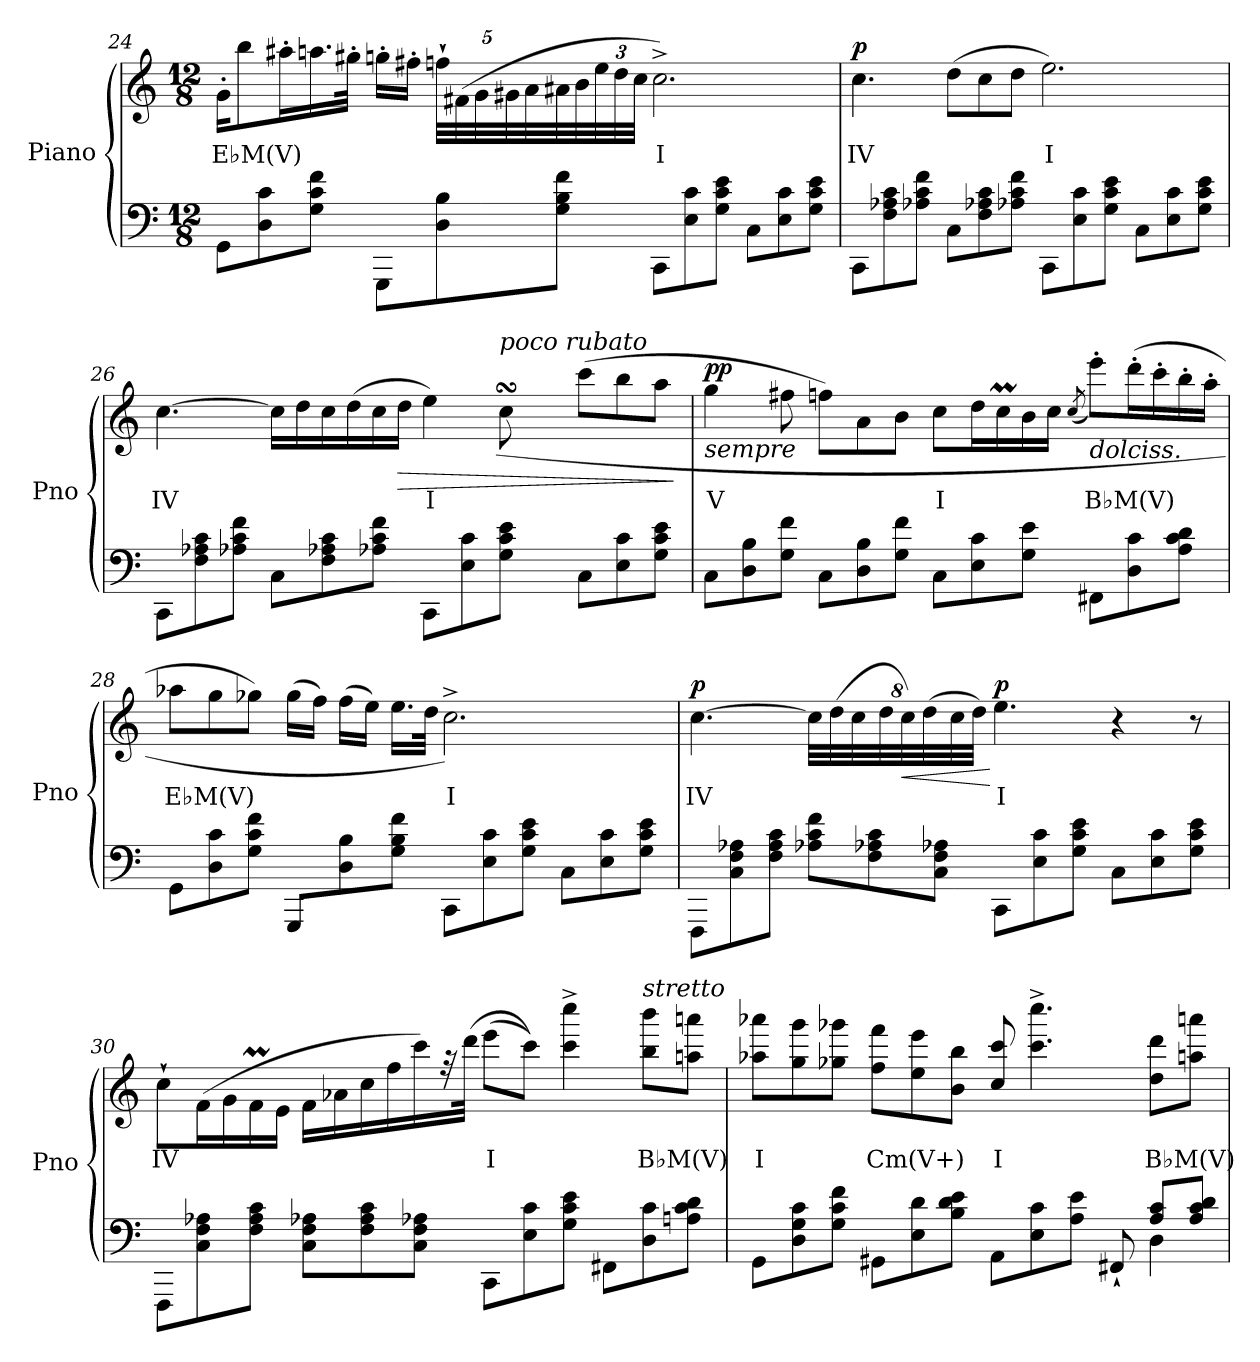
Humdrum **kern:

**kern	**kern	**text	**dynam
*part2	*part1	*part1	*part1
*staff2	*staff1	*staff1	*staff1
*I"Piano	*I"Piano	*	*
*I'Pno	*I'Pno	*	*
!!LO:PB:g=z
*clefF4	*clefG2	*	*
*k[]	*k[]	*	*
*M12/8	*M12/8	*	*
=24	=24	=24	=24
!	!	!LO:LY:b	!
8GG\L	16g'\KL	E♭M(V)	.
.	8bb\	.	.
8D\ 8c\	.	.	.
.	16aa#X'\L	.	.
8G\ 8c\ 8f\J	16.aan\	.	.
.	32gg#X'\JJk	.	.
8GGG\L	16ggn'\LL	.	.
.	16ff#X'\JJ	.	.
*	*Xbrackettup	*	*
8D\ 8B\	40ffn`\LLL	.	.
.	(>40f#X\	.	.
.	40g\	.	.
.	40g#X\	.	.
.	40a\	.	.
8G\ 8B\ 8f\J	32a#X\	.	.
.	32b\	.	.
.	48ee\	.	.
.	48dd\	.	.
.	48cc\JJJ	.	.
!	!	!LO:LY:b	!
8CC\L	2.cc^\)	I	.
8E\ 8c\	.	.	.
8G\ 8c\ 8e\J	.	.	.
8C\L	.	.	.
8E\ 8c\	.	.	.
8G\ 8c\ 8e\J	.	.	.
=25	=25	=25	=25
!	!	!LO:LY:b	!LO:DY:b
8CC\L	4.cc\	IV	p
8F\ 8A-X\ 8c\	.	.	.
8A-X\ 8c\ 8f\J	.	.	.
8C\L	(>8dd\L	.	.
8F\ 8A-X\ 8c\	8cc\	.	.
8A-X\ 8c\ 8f\J	8dd\J	.	.
!	!	!LO:LY:b	!
8CC\L	2.ee\)	I	.
8E\ 8c\	.	.	.
8G\ 8c\ 8e\J	.	.	.
8C\L	.	.	.
8E\ 8c\	.	.	.
8G\ 8c\ 8e\J	.	.	.
!!LO:LB:g=z
=26	=26	=26	=26
*^	*	*	*
!	!	!	!LO:LY:b	!
*	*	*^	*	*
1ryy	8CC\L	[4.cc\	1ryy	IV	.
.	8F\ 8A-X\ 8c\	.	.	.	.
.	8A-X\ 8c\ 8f\J	.	.	.	.
.	8C\L	16cc\LL]	.	.	.
.	.	16dd\	.	.	.
.	8F\ 8A-X\ 8c\	16cc\	.	.	.
.	.	(>16dd\	.	.	.
.	8A-X\ 8c\ 8f\J	16cc\	.	.	.
!	!	!	!	!	!LO:HP:b
.	.	16dd\JJ	.	.	>
!	!	!	!	!LO:LY:b	!
.	8CC\L	4ee\)	.	I	.
.	8E\ 8c\	.	.	.	.
!	!	!LO:TX:a:i:t=poco rubato	!	!	!
8ryy	8G\ 8c\ 8e\J	8ccsSSs\	(>32dd!yy	.	.
.	.	.	32cc!yy	.	.
.	.	.	32b!yy	.	.
.	.	.	32cc!yy	.	.
4.ryy	8C\L	(>8ccc\L	4.ryy	.	.
.	8E\ 8c\	8bb\	.	.	.
.	8G\ 8c\ 8e\J	8aa\J	.	.	.
*v	*v	*	*	*	*
*	*v	*v	*	*
.	.	.	]
=27	=27	=27	=27
!	!LO:TX:b:i:t=sempre	!	!
!	!	!LO:LY:b	!LO:DY:b
8C\L	4gg\	V	pp
8D\ 8B\	.	.	.
8G\ 8f\J	8ff#X\	.	.
8C\L	8ffn\L)	.	.
8D\ 8B\	8a\	.	.
8G\ 8f\J	8b\J	.	.
!	!	!LO:LY:b	!
8C\L	8cc\L	I	.
8E\ 8c\	16dd\L	.	.
.	16ccM\	.	.
8G\ 8e\J	16b\	.	.
.	16cc\JJ	.	.
.	(>8qcc/	.	.
!	!LO:TX:b:i:t=dolciss.	!	!
!	!	!LO:LY:b	!
8FF#X\L	8eee'\L)	B♭M(V)	.
8D\ 8c\	(>16ddd'\L	.	.
.	16ccc'\	.	.
8A\ 8c\ 8d\J	16bb'\	.	.
.	16aa'\JJ	.	.
!!LO:LB:g=z
=28	=28	=28	=28
!	!	!LO:LY:b	!
8GG\L	8aa-X\L	E♭M(V)	.
8D\ 8c\	8gg\	.	.
8G\ 8c\ 8f\J	8gg-X\J)	.	.
8GGG/L	(>16gg-\LL	.	.
.	16ff\JJ)	.	.
8D\ 8B\	(>16ff\LL	.	.
.	16ee\JJ)	.	.
8G\ 8B\ 8f\J	16.ee\LL	.	.
.	32dd\JJk	.	.
!	!	!LO:LY:b	!
8CC\L	2.cc^\)	I	.
8E\ 8c\	.	.	.
8G\ 8c\ 8e\J	.	.	.
8C\L	.	.	.
8E\ 8c\	.	.	.
8G\ 8c\ 8e\J	.	.	.
=29	=29	=29	=29
!	!	!LO:LY:b	!LO:DY:b
8FFF/L	[4.cc\	IV	p
8C\ 8F\ 8A-X\	.	.	.
8F\ 8A-\ 8c\J	.	.	.
8A-X\ 8c\ 8f\L	64%3cc\LL]	.	.
.	(>64%3dd\	.	.
.	64%3cc\	.	.
8F\ 8A-X\ 8c\	.	.	.
.	64%3dd\	.	.
!	!	!	!LO:HP:b
.	64%3cc\)	.	<
.	(>64%3dd\	.	.
8C\ 8F\ 8A-X\J	.	.	.
.	64%3cc\	.	.
.	64%3dd\JJ)	.	.
!	!	!LO:LY:b	!LO:DY:n=1:b
8CC\L	4.ee\	I	[ p
8E\ 8c\	.	.	.
8G\ 8c\ 8e\J	.	.	.
8C\L	4r	.	.
8E\ 8c\	.	.	.
8G\ 8c\ 8e\J	8r	.	.
!!LO:PB:g=z
=30	=30	=30	=30
!	!	!LO:LY:b	!LO:DY:b
8FFF/L	8cc`\L	IV	other-dynamics
8C\ 8F\ 8A-X\	(>16f\L	.	.
.	16g\	.	.
8F\ 8A-\ 8c\J	16fM\	.	.
.	16e\JJ	.	.
8C\ 8F\ 8A-X\L	16f\LL	.	.
.	16a-X\	.	.
8F\ 8A-\ 8c\	16cc\	.	.
.	16ff\	.	.
8C\ 8F\ 8A-X\J	16ccc\)	.	.
.	32rff	.	.
.	(>32ddd\JJk	.	.
!	!	!LO:LY:b	!
8CC\L	(>8eee\L	I	.
8E\ 8c\	8ccc\J))	.	.
8G\ 8c\ 8e\J	4ccc\^ 4cccc\^	.	.
8FF#X\L	.	.	.
!	!LO:TX:a:i:t=stretto	!	!
!	!	!LO:LY:b	!
8D\ 8c\	8bb\ 8bbb\L	B♭M(V)	.
8An\ 8c\ 8d\J	8aan\ 8aaan\J	.	.
=31	=31	=31	=31
*^	*	*	*
!	!	!	!LO:LY:b	!
*	*	*^	*	*
8GG\L	1ryy	8aa-X\ 8aaa-X\L	1ryy	I	.
8D\ 8G\ 8c\	.	8gg\ 8ggg\	.	.	.
8G\ 8c\ 8f\J	.	8gg-X\ 8ggg-X\J	.	.	.
!	!	!	!	!LO:LY:b	!
8GG#X\L	.	8ff\ 8fff\L	.	Cm(V+)	.
8E\ 8d\	.	8ee\ 8eee\	.	.	.
8B\ 8d\ 8e\J	.	8b\ 8bb\J	.	.	.
!	!	!	!	!LO:LY:b	!
8AA\L	.	8cc/ 8ccc/	.	I	.
8E\ 8c\	.	4.ccc\^ 4.cccc\^	.	.	.
8A\ 8e\J	4ryy	.	4ryy	.	.
8FF#X`/	.	.	.	.	.
!	!	!	!	!LO:LY:b	!
4D\	8A/ 8c/L	8dd\ 8ddd\L	4ryy	B♭M(V)	.
.	8A/ 8c/ 8d/J	8aan\ 8aaan\J	.	.	.
*v	*v	*	*	*	*
*	*v	*v	*	*
=	=	=	=
*-	*-	*-	*-
